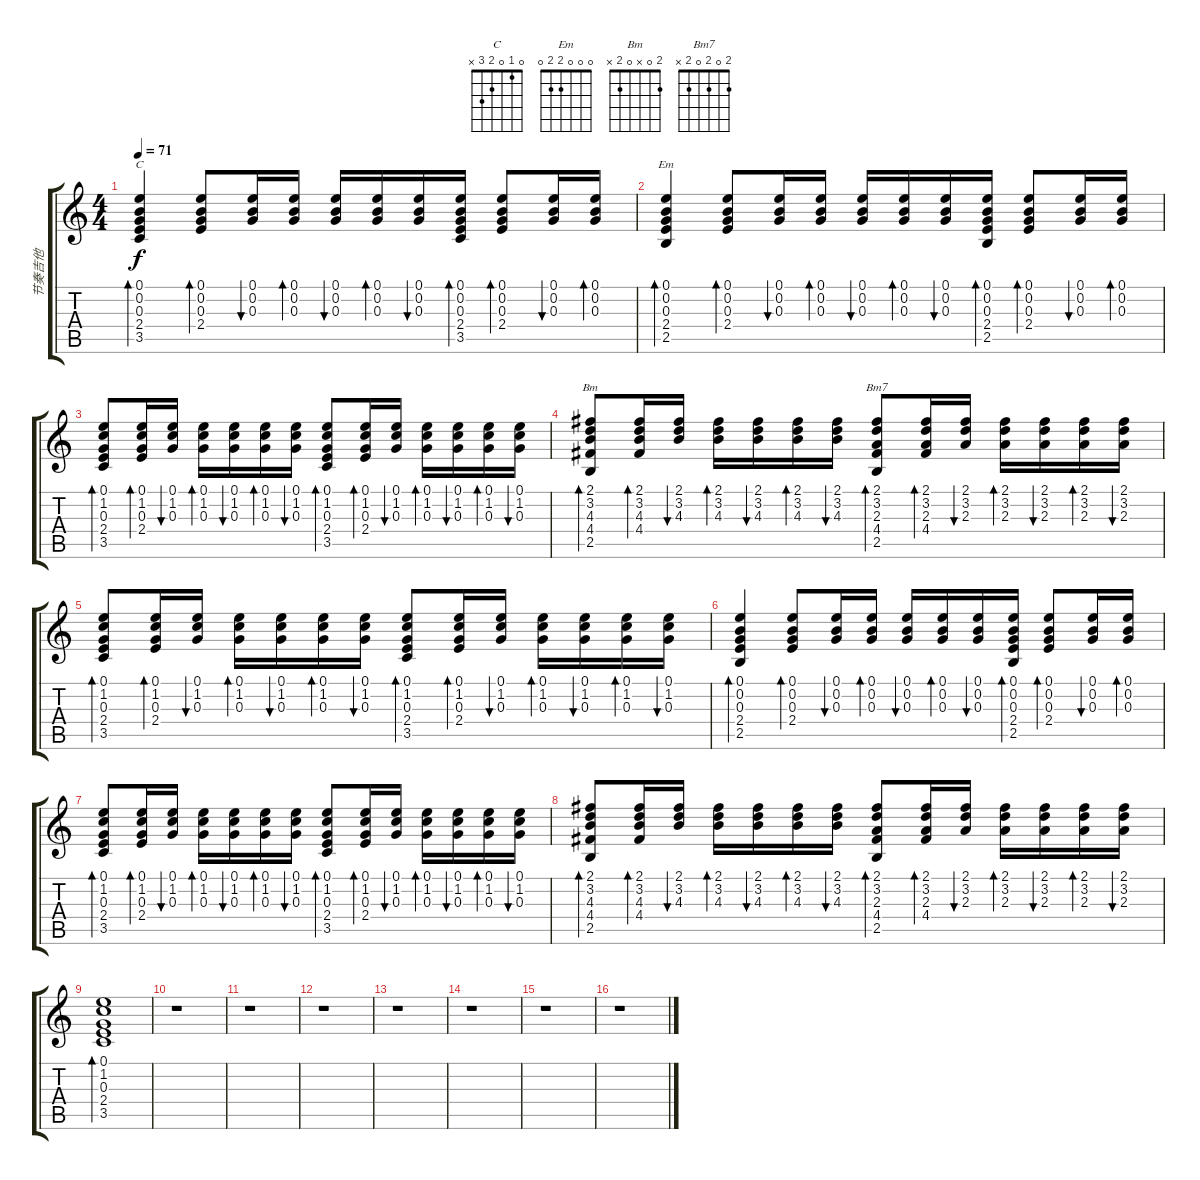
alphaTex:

\track ("节奏吉他" "节奏吉他") {instrument acousticguitarsteel}
\staff {score tabs}
\tuning (E4 B3 G3 D3 A2 E2) {hide}
\chord ("C" 0 1 0 2 3 x)
\chord ("Em" 0 0 0 2 2 0)
\chord ("Bm" 2 0 x 0 2 x)
\chord ("Bm7" 2 0 2 0 2 x)
\ts (4 4)
\tempo 71
\clef g2
\ks c
(0.1 0.2 0.3 2.4 3.5).4{bd 60 ch "C" dy f} (0.1 0.2 0.3 2.4).8{bd 60} (0.1 0.2 0.3).16{bu 60} (0.1 0.2 0.3).16{bd 60} (0.1 0.2 0.3).16{bu 60} (0.1 0.2 0.3).16{bd 60} (0.1 0.2 0.3).16{bu 60} (0.1 0.2 0.3 2.4 3.5).16{bd 60} (0.1 0.2 0.3 2.4).8{bd 60} (0.1 0.2 0.3).16{bu 60} (0.1 0.2 0.3).16{bd 60} |
(0.1 0.2 0.3 2.4 2.5).4{bd 60 ch "Em"} (0.1 0.2 0.3 2.4).8{bd 60} (0.1 0.2 0.3).16{bu 60} (0.1 0.2 0.3).16{bd 60} (0.1 0.2 0.3).16{bu 60} (0.1 0.2 0.3).16{bd 60} (0.1 0.2 0.3).16{bu 60} (0.1 0.2 0.3 2.4 2.5).16{bd 60} (0.1 0.2 0.3 2.4).8{bd 60} (0.1 0.2 0.3).16{bu 60} (0.1 0.2 0.3).16{bd 60} |
(0.1 1.2 0.3 2.4 3.5).8{bd 60} (0.1 1.2 0.3 2.4).16{bd 60} (0.1 1.2 0.3).16{bu 60} (0.1 1.2 0.3).16{bd 60} (0.1 1.2 0.3).16{bu 60} (0.1 1.2 0.3).16{bd 60} (0.1 1.2 0.3).16{bu 60} (0.1 1.2 0.3 2.4 3.5).8{bd 60} (0.1 1.2 0.3 2.4).16{bd 60} (0.1 1.2 0.3).16{bu 60} (0.1 1.2 0.3).16{bd 60} (0.1 1.2 0.3).16{bu 60} (0.1 1.2 0.3).16{bd 60} (0.1 1.2 0.3).16{bu 60} |
(2.1 3.2 4.3 4.4 2.5).8{bd 60 ch "Bm"} (2.1 3.2 4.3 4.4).16{bd 60} (2.1 3.2 4.3).16{bu 60} (2.1 3.2 4.3).16{bd 60} (2.1 3.2 4.3).16{bu 60} (2.1 3.2 4.3).16{bd 60} (2.1 3.2 4.3).16{bu 60} (2.1 3.2 2.3 4.4 2.5).8{bd 60 ch "Bm7"} (2.1 3.2 2.3 4.4).16{bd 60} (2.1 3.2 2.3).16{bu 60} (2.1 3.2 2.3).16{bd 60} (2.1 3.2 2.3).16{bu 60} (2.1 3.2 2.3).16{bd 60} (2.1 3.2 2.3).16{bu 60} |
(0.1 1.2 0.3 2.4 3.5).8{bd 60} (0.1 1.2 0.3 2.4).16{bd 60} (0.1 1.2 0.3).16{bu 60} (0.1 1.2 0.3).16{bd 60} (0.1 1.2 0.3).16{bu 60} (0.1 1.2 0.3).16{bd 60} (0.1 1.2 0.3).16{bu 60} (0.1 1.2 0.3 2.4 3.5).8{bd 60} (0.1 1.2 0.3 2.4).16{bd 60} (0.1 1.2 0.3).16{bu 60} (0.1 1.2 0.3).16{bd 60} (0.1 1.2 0.3).16{bu 60} (0.1 1.2 0.3).16{bd 60} (0.1 1.2 0.3).16{bu 60} |
(0.1 0.2 0.3 2.4 2.5).4{bd 60} (0.1 0.2 0.3 2.4).8{bd 60} (0.1 0.2 0.3).16{bu 60} (0.1 0.2 0.3).16{bd 60} (0.1 0.2 0.3).16{bu 60} (0.1 0.2 0.3).16{bd 60} (0.1 0.2 0.3).16{bu 60} (0.1 0.2 0.3 2.4 2.5).16{bd 60} (0.1 0.2 0.3 2.4).8{bd 60} (0.1 0.2 0.3).16{bu 60} (0.1 0.2 0.3).16{bd 60} |
(0.1 1.2 0.3 2.4 3.5).8{bd 60} (0.1 1.2 0.3 2.4).16{bd 60} (0.1 1.2 0.3).16{bu 60} (0.1 1.2 0.3).16{bd 60} (0.1 1.2 0.3).16{bu 60} (0.1 1.2 0.3).16{bd 60} (0.1 1.2 0.3).16{bu 60} (0.1 1.2 0.3 2.4 3.5).8{bd 60} (0.1 1.2 0.3 2.4).16{bd 60} (0.1 1.2 0.3).16{bu 60} (0.1 1.2 0.3).16{bd 60} (0.1 1.2 0.3).16{bu 60} (0.1 1.2 0.3).16{bd 60} (0.1 1.2 0.3).16{bu 60} |
(2.1 3.2 4.3 4.4 2.5).8{bd 60} (2.1 3.2 4.3 4.4).16{bd 60} (2.1 3.2 4.3).16{bu 60} (2.1 3.2 4.3).16{bd 60} (2.1 3.2 4.3).16{bu 60} (2.1 3.2 4.3).16{bd 60} (2.1 3.2 4.3).16{bu 60} (2.1 3.2 2.3 4.4 2.5).8{bd 60} (2.1 3.2 2.3 4.4).16{bd 60} (2.1 3.2 2.3).16{bu 60} (2.1 3.2 2.3).16{bd 60} (2.1 3.2 2.3).16{bu 60} (2.1 3.2 2.3).16{bd 60} (2.1 3.2 2.3).16{bu 60} |
(0.1 1.2 0.3 2.4 3.5).1{bd 60} |
r.1 |
r.1 |
r.1 |
r.1 |
r.1 |
r.1 |
r.1
